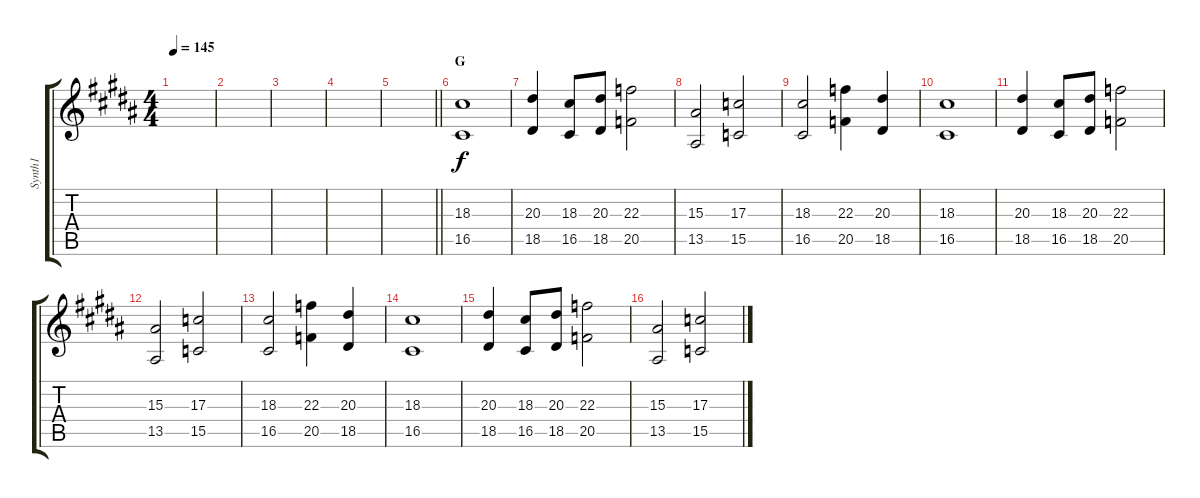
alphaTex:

\track ("Synth1" "Synth1") {instrument lead5charang}
\staff {score tabs}
\tuning (E4 B3 G3 D3 A2 E2) {hide}
\ts (4 4)
\tempo 145
\clef g2
\ks b
|
|
|
|
\barLineRight lightlight
|
\section ("" "G")
(18.3 16.5).1 |
(20.3 18.5).4 (18.3 16.5).8 (20.3 18.5).8 (22.3 20.5).2 |
(15.3 13.5).2 (17.3 15.5).2 |
(18.3 16.5).2 (22.3 20.5).4 (20.3 18.5).4 |
(18.3 16.5).1 |
(20.3 18.5).4 (18.3 16.5).8 (20.3 18.5).8 (22.3 20.5).2 |
(15.3 13.5).2 (17.3 15.5).2 |
(18.3 16.5).2 (22.3 20.5).4 (20.3 18.5).4 |
(18.3 16.5).1 |
(20.3 18.5).4 (18.3 16.5).8 (20.3 18.5).8 (22.3 20.5).2 |
(15.3 13.5).2 (17.3 15.5).2
